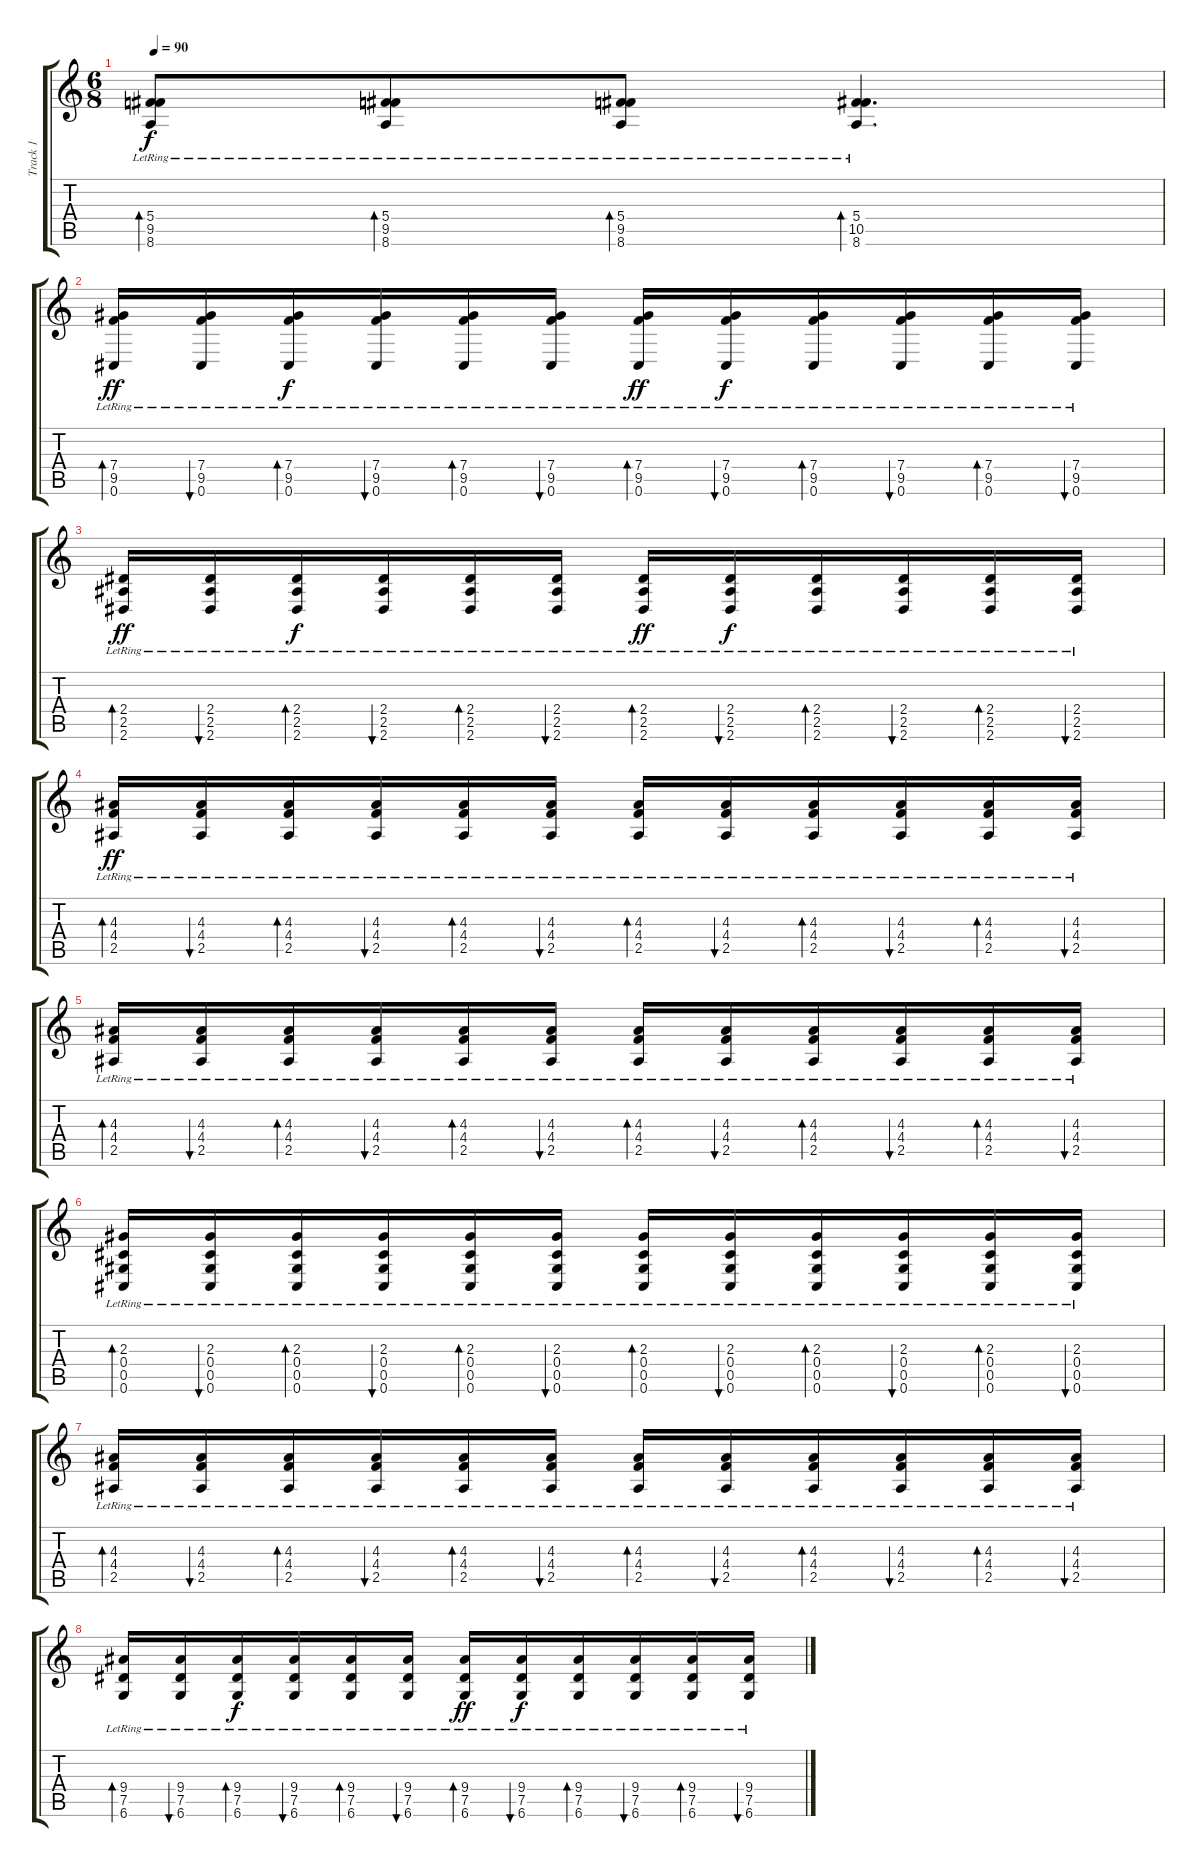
\track ("Track 1" "Track 1") {instrument acousticguitarsteel}
\staff {score tabs}
\tuning (Eb4 Bb3 Gb3 Db3 Ab2 Db2) {hide}
\ts (6 8)
\tempo 90
\clef g2
\ks c
(5.4{lr} 9.5{lr} 8.6{lr}).8{bd 60 dy f} (5.4{lr} 9.5{lr} 8.6{lr}).8{bd 60} (5.4{lr} 9.5{lr} 8.6{lr}).8{bd 60} (5.4{lr} 10.5{lr} 8.6{lr}).4{d bd 60} |
(7.4{lr} 9.5{lr} 0.6{lr}).16{bd 120 dy ff} (7.4{lr} 9.5{lr} 0.6{lr}).16{bu 60} (7.4 9.5{lr} 0.6{lr}).16{bd 60 dy f} (7.4 9.5{lr} 0.6{lr}).16{bu 60} (7.4 9.5{lr} 0.6{lr}).16{bd 60} (7.4 9.5{lr} 0.6{lr}).16{bu 60} (7.4{lr} 9.5{lr} 0.6{lr}).16{bd 60 dy ff} (7.4{lr} 9.5{lr} 0.6{lr}).16{bu 60 dy f} (7.4 9.5{lr} 0.6{lr}).16{bd 60} (7.4 9.5{lr} 0.6{lr}).16{bu 60} (7.4 9.5{lr} 0.6{lr}).16{bd 60} (7.4 9.5{lr} 0.6{lr}).16{bu 60} |
(2.4{lr} 2.5{lr} 2.6{lr}).16{bd 120 dy ff} (2.4{lr} 2.5{lr} 2.6{lr}).16{bu 60} (2.4 2.5{lr} 2.6{lr}).16{bd 60 dy f} (2.4 2.5{lr} 2.6{lr}).16{bu 60} (2.4 2.5{lr} 2.6{lr}).16{bd 60} (2.4 2.5{lr} 2.6{lr}).16{bu 60} (2.4{lr} 2.5{lr} 2.6{lr}).16{bd 60 dy ff} (2.4{lr} 2.5{lr} 2.6{lr}).16{bu 60 dy f} (2.4 2.5{lr} 2.6{lr}).16{bd 60} (2.4 2.5{lr} 2.6{lr}).16{bu 60} (2.4 2.5{lr} 2.6{lr}).16{bd 60} (2.4 2.5{lr} 2.6).16{bu 60} |
(4.3{lr} 4.4{lr} 2.5{lr}).16{bd 120 dy ff} (4.3{lr} 4.4{lr} 2.5{lr}).16{bu 60} (4.3 4.4{lr} 2.5{lr}).16{bd 60} (4.3 4.4{lr} 2.5{lr}).16{bu 60} (4.3 4.4{lr} 2.5{lr}).16{bd 60} (4.3 4.4{lr} 2.5{lr}).16{bu 60} (4.3{lr} 4.4{lr} 2.5{lr}).16{bd 60} (4.3{lr} 4.4{lr} 2.5{lr}).16{bu 60} (4.3 4.4{lr} 2.5{lr}).16{bd 60} (4.3 4.4{lr} 2.5{lr}).16{bu 60} (4.3 4.4{lr} 2.5{lr}).16{bd 60} (4.3 4.4{lr} 2.5{lr}).16{bu 60} |
(4.3{lr} 4.4{lr} 2.5{lr}).16{bd 120} (4.3{lr} 4.4{lr} 2.5{lr}).16{bu 60} (4.3 4.4{lr} 2.5{lr}).16{bd 60} (4.3 4.4{lr} 2.5{lr}).16{bu 60} (4.3 4.4{lr} 2.5{lr}).16{bd 60} (4.3 4.4{lr} 2.5{lr}).16{bu 60} (4.3{lr} 4.4{lr} 2.5{lr}).16{bd 60} (4.3{lr} 4.4{lr} 2.5{lr}).16{bu 60} (4.3 4.4{lr} 2.5{lr}).16{bd 60} (4.3 4.4{lr} 2.5{lr}).16{bu 60} (4.3 4.4{lr} 2.5{lr}).16{bd 60} (4.3 4.4{lr} 2.5{lr}).16{bu 60} |
(2.3{lr} 0.4{lr} 0.5{lr} 0.6{lr}).16{bd 30} (2.3{lr} 0.4{lr} 0.5{lr} 0.6{lr}).16{bu 60} (2.3 0.4{lr} 0.5{lr} 0.6{lr}).16{bd 60} (2.3 0.4{lr} 0.5{lr} 0.6{lr}).16{bu 60} (2.3 0.4{lr} 0.5{lr} 0.6{lr}).16{bd 60} (2.3 0.4{lr} 0.5{lr} 0.6{lr}).16{bu 60} (2.3{lr} 0.4{lr} 0.5{lr} 0.6{lr}).16{bd 30} (2.3{lr} 0.4{lr} 0.5{lr} 0.6{lr}).16{bu 60} (2.3 0.4{lr} 0.5{lr} 0.6{lr}).16{bd 60} (2.3 0.4{lr} 0.5{lr} 0.6{lr}).16{bu 60} (2.3 0.4{lr} 0.5{lr} 0.6{lr}).16{bd 60} (2.3 0.4{lr} 0.5{lr} 0.6).16{bu 60} |
(4.3{lr} 4.4{lr} 2.5{lr}).16{bd 120} (4.3{lr} 4.4{lr} 2.5{lr}).16{bu 60} (4.3 4.4{lr} 2.5{lr}).16{bd 60} (4.3 4.4{lr} 2.5{lr}).16{bu 60} (4.3 4.4{lr} 2.5{lr}).16{bd 60} (4.3 4.4{lr} 2.5{lr}).16{bu 60} (4.3{lr} 4.4{lr} 2.5{lr}).16{bd 60} (4.3{lr} 4.4{lr} 2.5{lr}).16{bu 60} (4.3 4.4{lr} 2.5{lr}).16{bd 60} (4.3 4.4{lr} 2.5{lr}).16{bu 60} (4.3 4.4{lr} 2.5{lr}).16{bd 60} (4.3 4.4{lr} 2.5{lr}).16{bu 60} |
(9.4{lr} 7.5{lr} 6.6{lr}).16{bd 120} (9.4{lr} 7.5{lr} 6.6{lr}).16{bu 60} (9.4 7.5{lr} 6.6{lr}).16{bd 60 dy f} (9.4 7.5{lr} 6.6{lr}).16{bu 60} (9.4 7.5{lr} 6.6{lr}).16{bd 60} (9.4 7.5{lr} 6.6{lr}).16{bu 60} (9.4{lr} 7.5{lr} 6.6{lr}).16{bd 60 dy ff} (9.4{lr} 7.5{lr} 6.6{lr}).16{bu 60 dy f} (9.4 7.5{lr} 6.6{lr}).16{bd 60} (9.4 7.5{lr} 6.6{lr}).16{bu 60} (9.4 7.5{lr} 6.6{lr}).16{bd 60} (9.4 7.5{lr} 6.6{lr}).16{bu 60}
